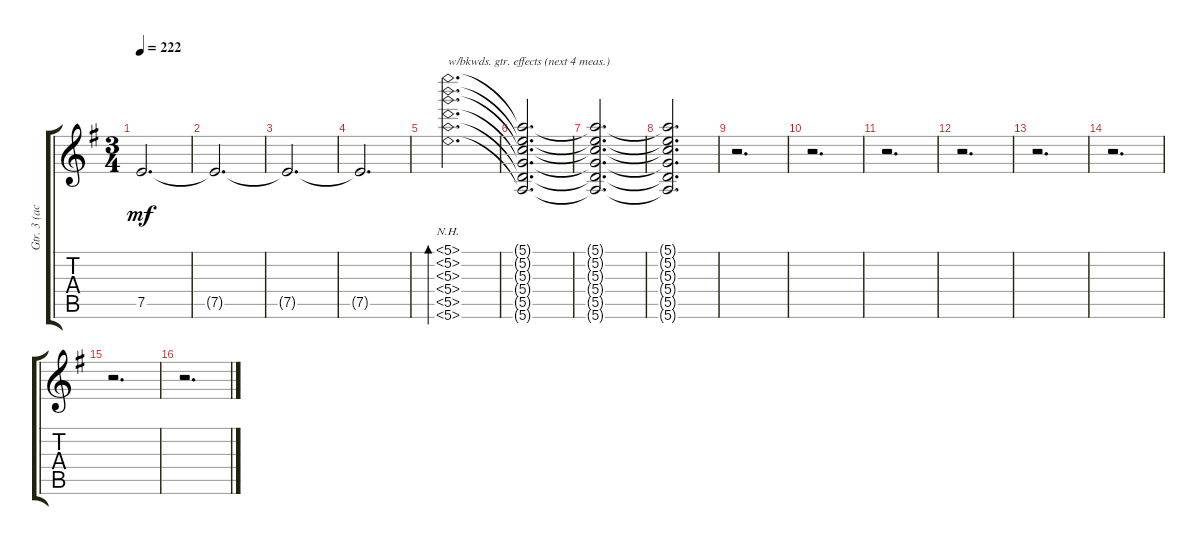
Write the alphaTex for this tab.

\track ("Gtr. 3 (acous.)" "Gtr. 3 (ac") {instrument acousticguitarsteel}
\staff {score tabs}
\tuning (E4 B3 G3 D3 A2 E2) {hide}
\ts (3 4)
\tempo 222
\clef g2
\ks g
7.5.2{d dy mf} |
7.5{t}.2{d} |
7.5{t}.2{d} |
7.5{t}.2{d} |
(5.1{nh} 5.2{nh} 5.3{nh} 5.4{nh} 5.5{nh} 5.6{nh}).2{d bd 480 txt "w/bkwds. gtr. effects (next 4 meas.)"} |
(5.1{t} 5.2{t} 5.3{t} 5.4{t} 5.5{t} 5.6{t}).2{d} |
(5.1{t} 5.2{t} 5.3{t} 5.4{t} 5.5{t} 5.6{t}).2{d} |
(5.1{t} 5.2{t} 5.3{t} 5.4{t} 5.5{t} 5.6{t}).2{d} |
r.2{d} |
r.2{d} |
r.2{d} |
r.2{d} |
r.2{d} |
r.2{d} |
r.2{d} |
r.2{d}
